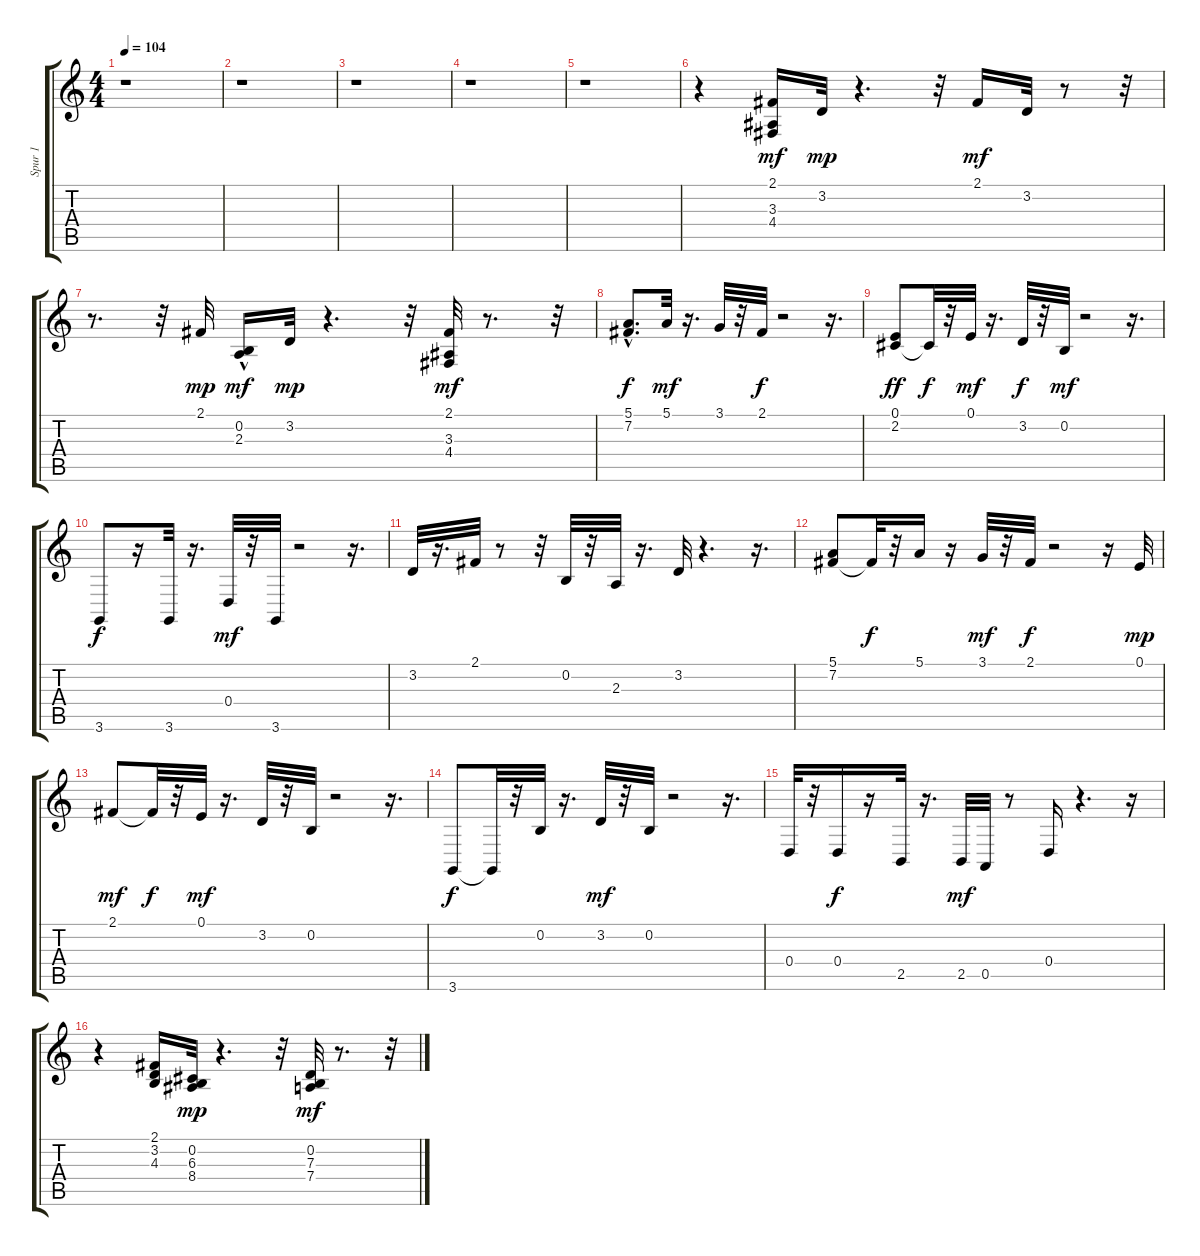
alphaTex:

\track ("Spur 1" "Spur 1") {instrument clavinet}
\staff {score tabs}
\tuning (E4 B3 G3 D3 A2 E2) {hide}
\ts (4 4)
\tempo 104
\clef g2
\ks c
r.1{dy mf instrument clavinet} |
r.1 |
r.1 |
r.1 |
r.1 |
r.4 (2.1 3.3 4.4).16 3.2.32{dy mp} r.4{d} r.32 2.1.16{dy mf} 3.2.32 r.8 r.32 |
r.8{d} r.32 2.1.32{dy mp} (0.2{hac} 2.3).16{dy mf} 3.2.32{dy mp} r.4{d} r.32 (2.1 3.3 4.4).32{dy mf} r.8{d} r.32 |
(5.1 7.2{hac}).8{d dy f} 5.1.32{dy mf} r.16{d} 3.1.32 r.32 2.1.32{dy f} r.2 r.16{d} |
(0.1 2.2).8{dy ff} 2.2{t}.32{dy f} r.32 0.1.32{dy mf} r.16{d} 3.2.32{dy f} r.32 0.2.32{dy mf} r.2 r.16{d} |
3.6.8{dy f} r.16 3.6.32 r.16{d} 0.4.32{dy mf} r.32 3.6.32 r.2 r.16{d} |
3.2.32 r.16{d} 2.1.32 r.8 r.32 0.2.32 r.32 2.3.32 r.16{d} 3.2.32 r.4{d} r.16{d} |
(5.1 7.2).8 7.2{t}.32{dy f} r.32 5.1.16 r.16 3.1.32{dy mf} r.32 2.1.32{dy f} r.2 r.16 0.1.32{dy mp} |
2.1.8{dy mf} 2.1{t}.32{dy f} r.32 0.1.32{dy mf} r.16{d} 3.2.32 r.32 0.2.32 r.2 r.16{d} |
3.6.8{dy f} 3.6{t}.32 r.32 0.2.32 r.16{d} 3.2.32{dy mf} r.32 0.2.32 r.2 r.16{d} |
0.4.32 r.32 0.4.16{dy f} r.16 2.5.32 r.16{d} 2.5.32{dy mf} 0.5.32 r.8 0.4.16 r.4{d} r.16 |
r.4 (2.1 3.2 4.3).16 (0.2 6.3 8.4).32{dy mp} r.4{d} r.32 (0.2 7.3 7.4).32{dy mf} r.8{d} r.32
